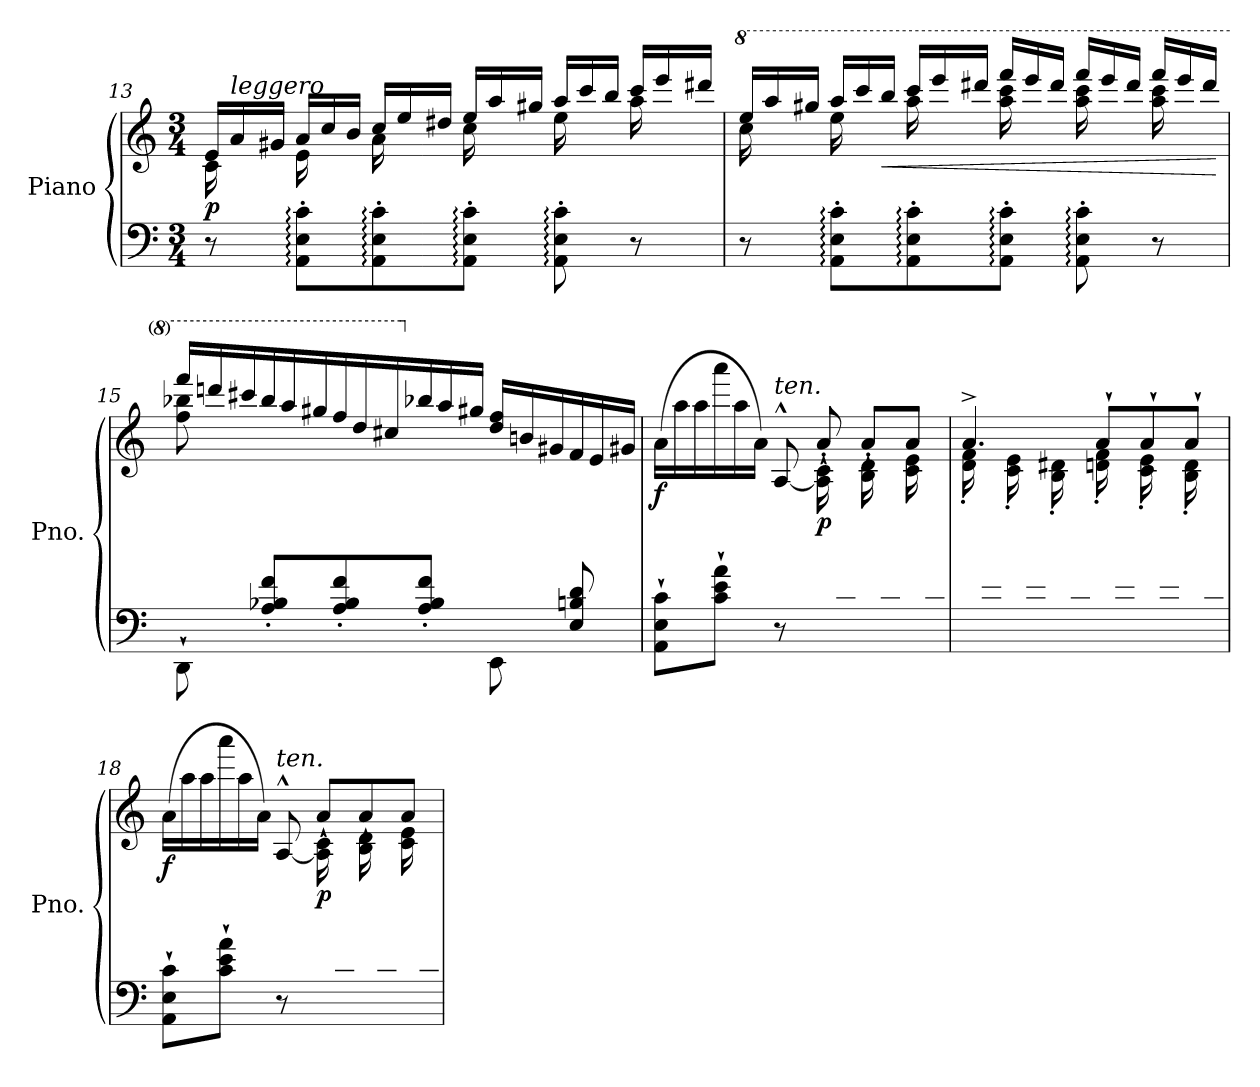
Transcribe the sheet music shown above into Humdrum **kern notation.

**kern	**kern	**dynam
*part1	*part1	*part1
*staff2	*staff1	*staff1/2
*I"Piano	*	*
*I'Pno.	*	*
*clefF4	*clefG2	*
*k[]	*k[]	*
*M3/4	*M3/4	*
*	*Xtuplet	*
=13	=13	=13
*	*^	*
!	!	!	!LO:DY:b
8r	24e/LL	24c:\	p
!	!LO:TX:a:i:t=leggero	!	!
.	24a/	12ryy	.
.	24g#X/JJ	.	.
8AA\:' 8E\:' 8c\:'L	24a/LL	24e:\	.
.	24cc/	12ryy	.
.	24b/JJ	.	.
8AA\:' 8E\:' 8c\:'	24cc/LL	24a\	.
.	24ee/	12ryy	.
.	24dd#X/JJ	.	.
8AA\:' 8E\:' 8c\:'J	24ee/LL	24cc\	.
.	24aa/	12ryy	.
.	24gg#X/JJ	.	.
8AA\:' 8E\:' 8c\:'	24aa/LL	24ee\	.
.	24ccc/	12ryy	.
.	24bb/JJ	.	.
8r	24ccc/LL	24aa\	.
.	24eee/	12ryy	.
.	24ddd#X/JJ	.	.
=14	=14	=14	=14
*	*8va	*	*
8r	24eee/LL	24ccc:\	.
.	24aaa/	12ryy	.
.	24ggg#X/JJ	.	.
8AA\:' 8E\:' 8c\:'L	24aaa/LL	24eee:\	.
.	24cccc/	12ryy	.
!	!	!	!LO:HP:b
.	24bbb/JJ	.	<
8AA\:' 8E\:' 8c\:'	24cccc/LL	24aaa\	.
.	24eeee/	12ryy	.
.	24dddd#X/JJ	.	.
8AA\:' 8E\:' 8c\:'J	24ffff/LL	24aaa\ 24cccc\	.
.	24eeee/	12ryy	.
.	24dddd#/JJ	.	.
8AA\:' 8E\:' 8c\:'	24ffff/LL	24aaa\ 24cccc\	.
.	24eeee/	12ryy	.
.	24dddd#/JJ	.	.
8r	24ffff/LL	24aaa\ 24cccc\	.
.	24eeee/	12ryy	.
.	24dddd#/JJ	.	.
*	*v	*v	*
.	.	[
!!LO:LB:g=z
=15	=15	=15
*	*^	*
8DD`\	24ffff/LL	8fff\ 8bbb-X\	.
.	24ddddn/	.	.
.	24cccc#X/	.	.
8A/' 8B-X/' 8f/'L	24bbb-/	2ryy	.
.	24aaa/	.	.
.	24ggg#X/	.	.
8A/' 8B-/' 8f/'	24fff/	.	.
.	24ddd/	.	.
.	24ccc#X/	.	.
*	*X8va	*	*
8A/' 8B-/' 8f/'J	24bb-X/	.	.
.	24aa/	.	.
.	24gg#X/JJ	.	.
8EE\	24dd/ 24ff/LL	.	.
.	24bn/	.	.
.	24g#X/	.	.
8E/ 8Bn/ 8d/	24f/	8ryy	.
.	24e/	.	.
.	24g#X/JJ	.	.
=16	=16	=16	=16
*^	*	*	*
!	!	!	!	!LO:DY:b
4..ryy	8AA\` 8E\` 8c\`L	(24a\LL	4.ryy	f
.	.	24aa\	.	.
.	.	24aa\	.	.
.	8c\` 8e\` 8a\`J	24aaa\	.	.
.	.	24aa\	.	.
.	.	24a\JJ)	.	.
!	!	!LO:TX:a:i:t=ten.	!	!
.	8r	[8A^^/	.	.
!	!	!	!	!LO:DY:b
.	4.ryy	16A\]' 16c\'LL	8a`/	p
16A/' 16c/'JJ	.	16ryy	.	.
16ryy	.	16B\' 16d\'LL	8a`/L	.
16A/' 16c/'	.	16ryy	.	.
16ryy	.	16c\' 16e\'	8a`/J	.
16A/' 16c/'JJ	.	16ryy	.	.
*v	*v	*	*	*
=17	=17	=17	=17
16ryy	4.a^/	16d\' 16f\'LL	.
16d/' 16f/'	.	16ryy	.
16ryy	.	16c\' 16e\'	.
16c/' 16e/'JJ	.	16ryy	.
16ryy	.	16B\' 16d#X\'LL	.
16B/' 16d#X/'	.	16ryy	.
16ryy	8a`/L	16dn\' 16f\'	.
16dn/' 16f/'JJ	.	16ryy	.
16ryy	8a`/	16c\' 16e\'LL	.
16c/' 16e/'	.	16ryy	.
16ryy	8a`/J	16B\' 16d\'	.
16B/' 16d/'JJ	.	16ryy	.
!!LO:LB:g=z	!!
=18	=18	=18	=18
*^	*	*	*
!	!	!	!	!LO:DY:b
4..ryy	8AA\` 8E\` 8c\`L	(24a\LL	4.ryy	f
.	.	24aa\	.	.
.	.	24aa\	.	.
.	8c\` 8e\` 8a\`J	24aaa\	.	.
.	.	24aa\	.	.
.	.	24a\JJ)	.	.
!	!	!LO:TX:a:i:t=ten.	!	!
.	8r	[8A^^/	.	.
!	!	!	!	!LO:DY:b
.	4.ryy	16A\] 16c\LL	8a`/L	p
16A/ 16c/JJ	.	16ryy	.	.
16ryy	.	16B\ 16d\LL	8a`/	.
16A/ 16c/	.	16ryy	.	.
16ryy	.	16c\ 16e\	8a`/J	.
16A/ 16c/JJ	.	16ryy	.	.
*v	*v	*	*	*
*	*v	*v	*
=	=	=
*-	*-	*-
